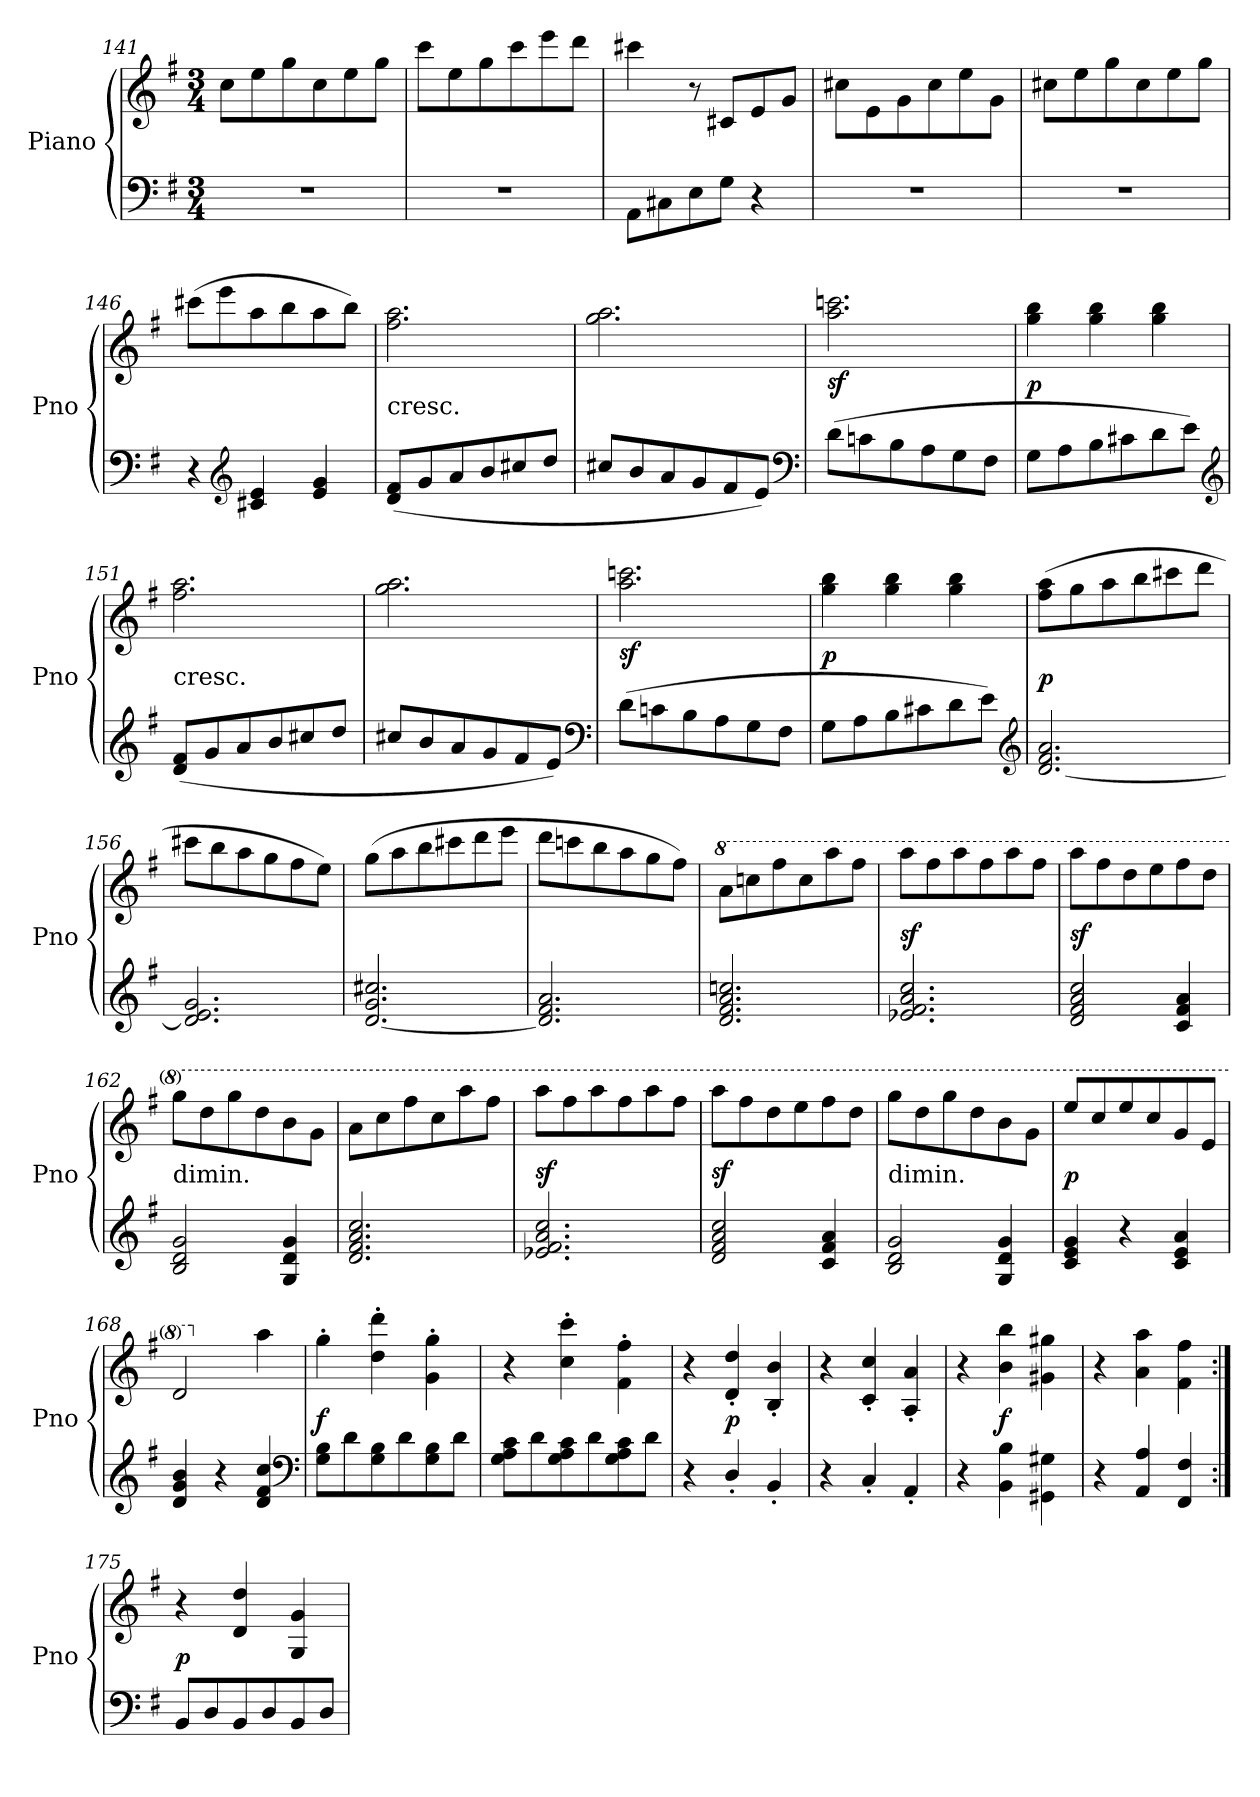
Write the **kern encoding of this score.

**kern	**kern	**dynam
*part1	*part1	*part1
*staff2	*staff1	*staff1/2
*I"Piano	*	*
*I'Pno	*	*
*clefF4	*clefG2	*
*k[f#]	*k[f#]	*
*G:	*G:	*
*M3/4	*M3/4	*
=141	=141	=141
2.r	8ccL	.
.	8ee	.
.	8gg	.
.	8cc	.
.	8ee	.
.	8ggJ	.
=142	=142	=142
2.r	8cccL	.
.	8ee	.
.	8gg	.
.	8ccc	.
.	8eee	.
.	8dddJ	.
=143	=143	=143
8AAL	4ccc#X	.
8C#X	.	.
8E	8r	.
8GJ	8c#XL	.
4r	8e	.
.	8gJ	.
=144	=144	=144
2.r	8cc#X\L	.
.	8e\	.
.	8g\	.
.	8cc#\	.
.	8ee\	.
.	8g\J	.
=145	=145	=145
2.r	8cc#XL	.
.	8ee	.
.	8gg	.
.	8cc#	.
.	8ee	.
.	8ggJ	.
=146	=146	=146
4r	(8ccc#XL	.
.	8eee	.
*clefG2	*	*
4c#X 4e	8aa	.
.	8bb	.
4e 4g	8aa	.
.	8bbJ)	.
=147	=147	=147
!	!LO:TX:c:t=cresc.	!
(8d 8f#L	2.ff# 2.aa	.
8g	.	.
8a	.	.
8b	.	.
8cc#X	.	.
8ddJ	.	.
=148	=148	=148
8cc#XL	2.gg 2.aa	.
8b	.	.
8a	.	.
8g	.	.
8f#	.	.
8eJ)	.	.
*clefF4	*	*
=149	=149	=149
(8dL	2.aa 2.cccn	sf
8cn	.	.
8B	.	.
8A	.	.
8G	.	.
8F#J	.	.
=150	=150	=150
8GL	4gg 4bb	p
8A	.	.
8B	4gg 4bb	.
8c#X	.	.
8d	4gg 4bb	.
8eJ)	.	.
*clefG2	*	*
=151	=151	=151
!	!LO:TX:c:t=cresc.	!
(8d 8f#L	2.ff# 2.aa	.
8g	.	.
8a	.	.
8b	.	.
8cc#X	.	.
8ddJ	.	.
=152	=152	=152
8cc#XL	2.gg 2.aa	.
8b	.	.
8a	.	.
8g	.	.
8f#	.	.
8eJ)	.	.
*clefF4	*	*
=153	=153	=153
(8dL	2.aa 2.cccn	sf
8cn	.	.
8B	.	.
8A	.	.
8G	.	.
8F#J	.	.
=154	=154	=154
8GL	4gg 4bb	p
8A	.	.
8B	4gg 4bb	.
8c#X	.	.
8d	4gg 4bb	.
8eJ)	.	.
*clefG2	*	*
=155	=155	=155
[2.d 2.f# 2.a	(8ff# 8aaL	p
.	8gg	.
.	8aa	.
.	8bb	.
.	8ccc#X	.
.	8dddJ	.
=156	=156	=156
2.d] 2.e 2.g	8ccc#XL	.
.	8bb	.
.	8aa	.
.	8gg	.
.	8ff#	.
.	8eeJ)	.
=157	=157	=157
[2.d 2.g 2.cc#X	(8ggL	.
.	8aa	.
.	8bb	.
.	8ccc#X	.
.	8ddd	.
.	8eeeJ	.
=158	=158	=158
2.d] 2.f# 2.a	8dddL	.
.	8cccn	.
.	8bb	.
.	8aa	.
.	8gg	.
.	8ff#J)	.
=159	=159	=159
*	*8va	*
2.d 2.f# 2.a 2.ccn	8aaL	.
.	8cccn	.
.	8fff#	.
.	8ccc	.
.	8aaa	.
.	8fff#J	.
=160	=160	=160
2.e-X 2.f# 2.a 2.cc	8aaaL	sf
.	8fff#	.
.	8aaa	.
.	8fff#	.
.	8aaa	.
.	8fff#J	.
=161	=161	=161
2d 2f# 2a 2cc	8aaaL	sf
.	8fff#	.
.	8ddd	.
.	8eee	.
4c 4f# 4a	8fff#	.
.	8dddJ	.
=162	=162	=162
!	!LO:TX:c:t=dimin.	!
2B 2d 2g	8gggL	.
.	8ddd	.
.	8ggg	.
.	8ddd	.
4G 4d 4g	8bb	.
.	8ggJ	.
=163	=163	=163
2.d 2.f# 2.a 2.cc	8aaL	.
.	8ccc	.
.	8fff#	.
.	8ccc	.
.	8aaa	.
.	8fff#J	.
=164	=164	=164
2.e-X 2.f# 2.a 2.cc	8aaaL	sf
.	8fff#	.
.	8aaa	.
.	8fff#	.
.	8aaa	.
.	8fff#J	.
=165	=165	=165
2d 2f# 2a 2cc	8aaaL	sf
.	8fff#	.
.	8ddd	.
.	8eee	.
4c 4f# 4a	8fff#	.
.	8dddJ	.
=166	=166	=166
!	!LO:TX:c:t=dimin.	!
2B 2d 2g	8gggL	.
.	8ddd	.
.	8ggg	.
.	8ddd	.
4G 4d 4g	8bb	.
.	8ggJ	.
=167	=167	=167
4c 4e 4g	8eeeL	p
.	8ccc	.
4r	8eee	.
.	8ccc	.
4c 4e 4a	8gg	.
.	8eeJ	.
=168	=168	=168
4d 4g 4b	2dd	.
4r	.	.
*	*X8va	*
4d 4f# 4cc	4aa	.
*clefF4	*	*
=169	=169	=169
8G 8BL	4gg'	f
8d	.	.
8G 8B	4dd' 4ddd'	.
8d	.	.
8G 8B	4g' 4gg'	.
8dJ	.	.
=170	=170	=170
8G 8A 8cL	4r	.
8d	.	.
8G 8A 8c	4cc' 4ccc'	.
8d	.	.
8G 8A 8c	4f#' 4ff#'	.
8dJ	.	.
=171	=171	=171
4r	4r	.
4D'/	4d' 4dd'	p
4BB'	4B' 4b'	.
=172	=172	=172
4r	4r	.
4C'	4c' 4cc'	.
4AA'	4A' 4a'	.
=173	=173	=173
4r	4r	.
4BB 4B	4b 4bb	f
4GG#X\ 4G#X\	4g#X 4gg#X	.
=174	=174	=174
4r	4r	.
4AA/ 4A/	4a 4aa	.
4FF# 4F#	4f# 4ff#	.
=175:|!	=175:|!	=175:|!
8BBL	4r	p
8D	.	.
8BB	4d 4dd	.
8D	.	.
8BB	4G 4g	.
8DJ	.	.
=	=	=
*-	*-	*-
